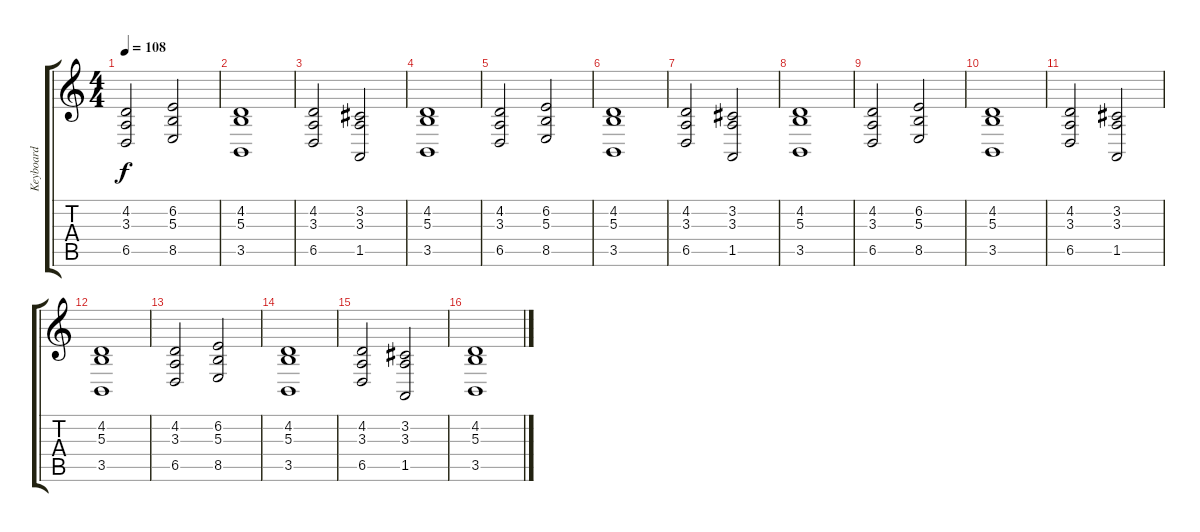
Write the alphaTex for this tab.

\track ("Keyboard" "Keyboard") {instrument synthstrings2}
\staff {score tabs}
\tuning (Eb4 Bb3 Gb3 Db3 Ab2 Eb2) {hide}
\ts (4 4)
\tempo 108
\clef g2
\ks c
(4.2 3.3 6.5).2{dy f} (6.2 5.3 8.5).2 |
(4.2 5.3 3.5).1 |
(4.2 3.3 6.5).2 (3.2 3.3 1.5).2 |
(4.2 5.3 3.5).1 |
(4.2 3.3 6.5).2 (6.2 5.3 8.5).2 |
(4.2 5.3 3.5).1 |
(4.2 3.3 6.5).2 (3.2 3.3 1.5).2 |
(4.2 5.3 3.5).1 |
(4.2 3.3 6.5).2 (6.2 5.3 8.5).2 |
(4.2 5.3 3.5).1 |
(4.2 3.3 6.5).2 (3.2 3.3 1.5).2 |
(4.2 5.3 3.5).1 |
(4.2 3.3 6.5).2 (6.2 5.3 8.5).2 |
(4.2 5.3 3.5).1 |
(4.2 3.3 6.5).2 (3.2 3.3 1.5).2 |
(4.2 5.3 3.5).1
